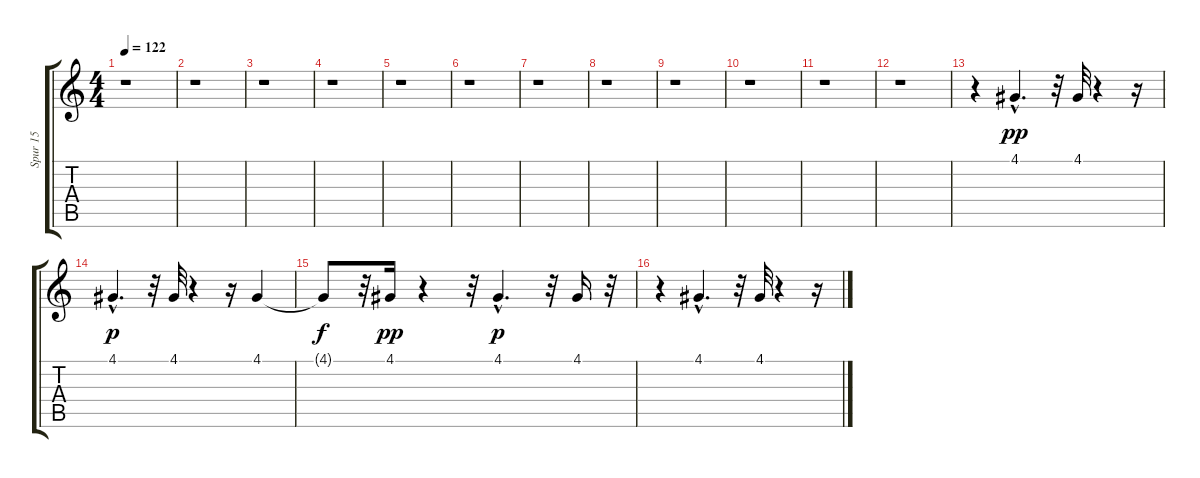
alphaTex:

\track ("Spur 15" "Spur 15") {instrument voiceoohs}
\staff {score tabs}
\tuning (E4 B3 G3 D3 A2 E2) {hide}
\ts (4 4)
\tempo 122
\clef g2
\ks c
r.1{dy pp} |
r.1 |
r.1 |
r.1 |
r.1 |
r.1 |
r.1 |
r.1 |
r.1 |
r.1 |
r.1 |
r.1 |
r.4 4.1{hac}.4{d} r.32 4.1.32 r.4 r.16 |
4.1{hac}.4{d dy p} r.32 4.1.32 r.4 r.16 4.1.4 |
4.1{t}.8{dy f} r.32 4.1.16{dy pp} r.4 r.32 4.1{hac}.4{d dy p} r.32 4.1.16 r.32 |
r.4 4.1{hac}.4{d} r.32 4.1.32 r.4 r.16
